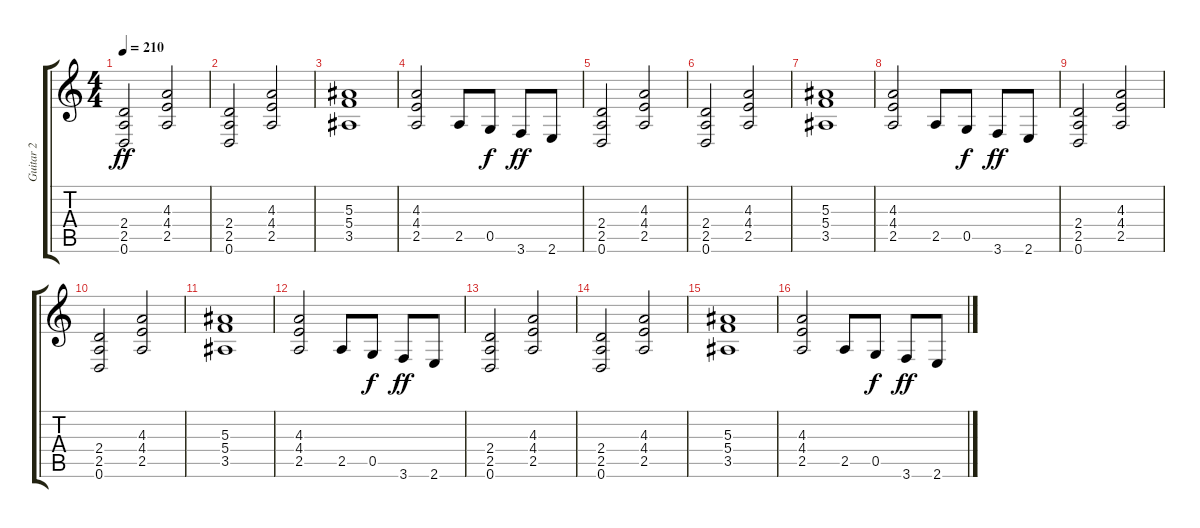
\track ("Guitar 2" "Guitar 2") {instrument distortionguitar}
\staff {score tabs}
\tuning (D4 A3 F3 C3 G2 D2) {hide}
\ts (4 4)
\tempo 210
\clef g2
\ks c
(2.4 2.5 0.6).2{dy ff} (4.3 4.4 2.5).2 |
(2.4 2.5 0.6).2 (4.3 4.4 2.5).2 |
(5.3 5.4 3.5).1 |
(4.3 4.4 2.5).2 2.5.8 0.5.8{dy f} 3.6.8{dy ff} 2.6.8 |
(2.4 2.5 0.6).2 (4.3 4.4 2.5).2 |
(2.4 2.5 0.6).2 (4.3 4.4 2.5).2 |
(5.3 5.4 3.5).1 |
(4.3 4.4 2.5).2 2.5.8 0.5.8{dy f} 3.6.8{dy ff} 2.6.8 |
(2.4 2.5 0.6).2 (4.3 4.4 2.5).2 |
(2.4 2.5 0.6).2 (4.3 4.4 2.5).2 |
(5.3 5.4 3.5).1 |
(4.3 4.4 2.5).2 2.5.8 0.5.8{dy f} 3.6.8{dy ff} 2.6.8 |
(2.4 2.5 0.6).2 (4.3 4.4 2.5).2 |
(2.4 2.5 0.6).2 (4.3 4.4 2.5).2 |
(5.3 5.4 3.5).1 |
(4.3 4.4 2.5).2 2.5.8 0.5.8{dy f} 3.6.8{dy ff} 2.6.8
